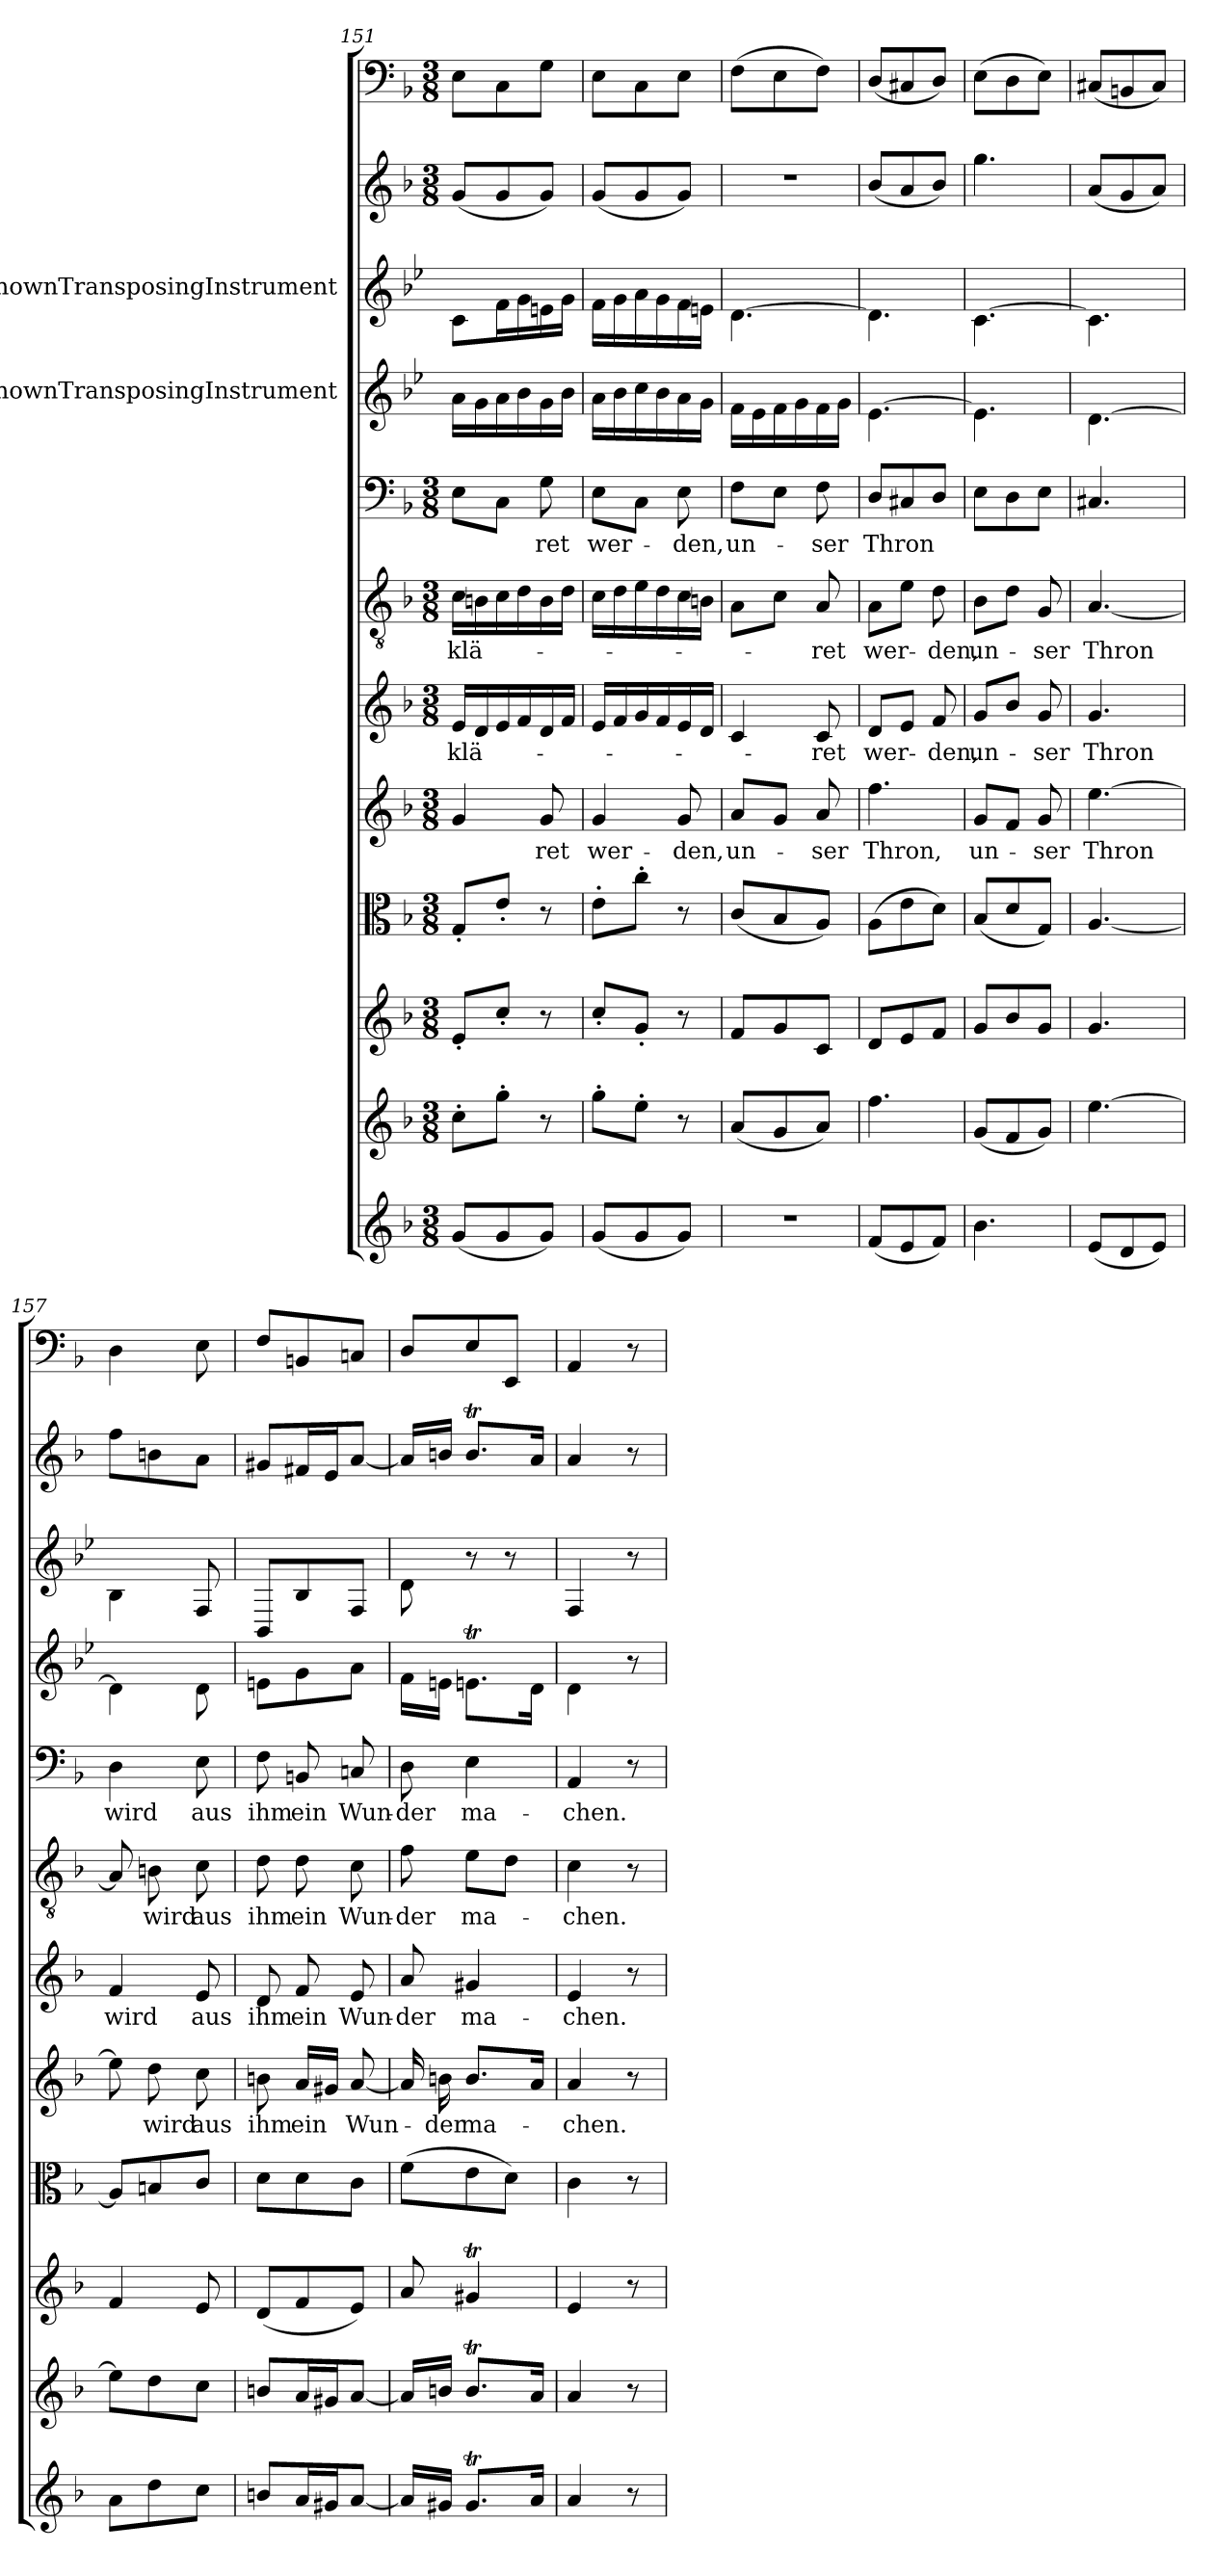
**kern	**kern	**kern	**kern	**kern	**text	**kern	**text	**kern	**text	**kern	**text	**kern	**kern	**kern	**kern
*part12	*part11	*part10	*part9	*part8	*part8	*part7	*part7	*part6	*part6	*part5	*part5	*part4	*part3	*part2	*part1
*staff12	*staff11	*staff10	*staff9	*staff8	*staff8	*staff7	*staff7	*staff6	*staff6	*staff5	*staff5	*staff4	*staff3	*staff2	*staff1
*	*	*	*	*	*	*	*	*	*	*	*	*I"UnknownTransposingInstrument	*I"UnknownTransposingInstrument	*	*
*clefG2	*clefG2	*clefG2	*clefC3	*clefG2	*	*clefG2	*	*clefGv2	*	*clefF4	*	*clefG2	*clefG2	*clefG2	*clefF4
*	*	*	*	*	*	*	*	*	*	*	*	*ITrd-4c-7	*ITrd-4c-7	*	*
*k[b-]	*k[b-]	*k[b-]	*k[b-]	*k[b-]	*	*k[b-]	*	*k[b-]	*	*k[b-]	*	*k[b-]	*k[b-]	*k[b-]	*k[b-]
*F:	*F:	*F:	*F:	*F:	*	*F:	*	*F:	*	*F:	*	*	*	*F:	*F:
*M3/8	*M3/8	*M3/8	*M3/8	*M3/8	*	*M3/8	*	*M3/8	*	*M3/8	*	*	*	*M3/8	*M3/8
=151	=151	=151	=151	=151	=151	=151	=151	=151	=151	=151	=151	=151	=151	=151	=151
(8g/L	8cc'\L	8e'/L	8G'/L	4g/	.	16e/LL	-klä-	16c\LL	-klä-	8E\L	.	16ee\LL	8g\L	(8g/L	8E\L
.	.	.	.	.	.	16d/	.	16Bn\	.	.	.	16dd\	.	.	.
8g/	8gg'\J	8cc'/J	8e'/J	.	.	16e/	.	16c\	.	8C\J	.	16ee\	16cc\L	8g/	8C\
.	.	.	.	.	.	16f/	.	16d\	.	.	.	16ff\	16dd\	.	.
8g/J)	8r	8r	8r	8g/	-ret	16d/	.	16B\	.	8G\	-ret	16dd\	16bn\	8g/J)	8G\J
.	.	.	.	.	.	16f/JJ	.	16d\JJ	.	.	.	16ff\JJ	16dd\JJ	.	.
=152	=152	=152	=152	=152	=152	=152	=152	=152	=152	=152	=152	=152	=152	=152	=152
(8g/L	8gg'\L	8cc'/L	8e'\L	4g/	wer-	16e/LL	.	16c\LL	.	8E\L	wer-	16ee\LL	16cc\LL	(8g/L	8E\L
.	.	.	.	.	.	16f/	.	16d\	.	.	.	16ff\	16dd\	.	.
8g/	8ee'\J	8g'/J	8cc'\J	.	.	16g/	.	16e\	.	8C\J	.	16gg\	16ee\	8g/	8C\
.	.	.	.	.	.	16f/	.	16d\	.	.	.	16ff\	16dd\	.	.
8g/J)	8r	8r	8r	8g/	-den,	16e/	.	16c\	.	8E\	-den,	16ee\	16cc\	8g/J)	8E\J
.	.	.	.	.	.	16d/JJ	.	16Bn\JJ	.	.	.	16dd\JJ	16bn\JJ	.	.
=153	=153	=153	=153	=153	=153	=153	=153	=153	=153	=153	=153	=153	=153	=153	=153
4.r	(8a/L	8f/L	(8c/L	8a/L	un-	4c/	.	8A\L	.	8F\L	un-	16cc\LL	[4.a\	4.r	(8F\L
.	.	.	.	.	.	.	.	.	.	.	.	16b-\	.	.	.
.	8g/	8g/	8B-/	8g/J	.	.	.	8c\J	.	8E\J	.	16cc\	.	.	8E\
.	.	.	.	.	.	.	.	.	.	.	.	16dd\	.	.	.
.	8a/J)	8c/J	8A/J)	8a/	-ser	8c/	-ret	8A/	-ret	8F\	-ser	16cc\	.	.	8F\J)
.	.	.	.	.	.	.	.	.	.	.	.	16dd\JJ	.	.	.
=154	=154	=154	=154	=154	=154	=154	=154	=154	=154	=154	=154	=154	=154	=154	=154
(8f/L	4.ff\	8d/L	(8A\L	4.ff\	Thron,	8d/L	wer-	8A\L	wer-	8D/L	Thron	[4.b-\	4.a\]	(8b-/L	(8D/L
8e/	.	8e/	8e\	.	.	8e/J	.	8e\J	.	8C#X/	.	.	.	8a/	8C#X/
8f/J)	.	8f/J	8d\J)	.	.	8f/	-den,	8d\	-den,	8D/J	.	.	.	8b-/J)	8D/J)
=155	=155	=155	=155	=155	=155	=155	=155	=155	=155	=155	=155	=155	=155	=155	=155
4.b-\	(8g/L	8g/L	(8B-/L	8g/L	un-	8g/L	un-	8B-\L	un-	8E\L	.	4.b-\]	[4.g\	4.gg\	(8E\L
.	8f/	8b-/	8d/	8f/J	.	8b-/J	.	8d\J	.	8D\	.	.	.	.	8D\
.	8g/J)	8g/J	8G/J)	8g/	-ser	8g/	-ser	8G/	-ser	8E\J	.	.	.	.	8E\J)
=156	=156	=156	=156	=156	=156	=156	=156	=156	=156	=156	=156	=156	=156	=156	=156
(8e/L	[4.ee\	4.g/	[4.A/	[4.ee\	Thron	4.g/	Thron	[4.A/	Thron	4.C#X/	.	[4.a\	4.g\]	(8a/L	(8C#X/L
8d/	.	.	.	.	.	.	.	.	.	.	.	.	.	8g/	8BBn/
8e/J)	.	.	.	.	.	.	.	.	.	.	.	.	.	8a/J)	8C#/J)
=157	=157	=157	=157	=157	=157	=157	=157	=157	=157	=157	=157	=157	=157	=157	=157
8a\L	8ee\L]	4f/	8A/L]	8ee\]	.	4f/	wird	8A/]	.	4D\	wird	4a\]	4f\	8ff\L	4D\
8dd\	8dd\	.	8Bn/	8dd\	wird	.	.	8Bn\	wird	.	.	.	.	8bn\	.
8cc\J	8cc\J	8e/	8c/J	8cc\	aus	8e/	aus	8c\	aus	8E\	aus	8a\	8c/	8a\J	8E\
=158	=158	=158	=158	=158	=158	=158	=158	=158	=158	=158	=158	=158	=158	=158	=158
8bn/L	8bn/L	(8d/L	8d\L	8bn\	ihm	8d/	ihm	8d\	ihm	8F\	ihm	8bn\L	8F/L	8g#X/L	8F/L
16a/L	16a/L	8f/	8d\	16a/LL	ein	8f/	ein	8d\	ein	8BBn/	ein	8dd\	8f/	16f#X/L	8BBn/
16g#X/J	16g#X/J	.	.	16g#X/JJ	.	.	.	.	.	.	.	.	.	16e/J	.
[8a/J	[8a/J	8e/J)	8c\J	[8a/	Wun-	8e/	Wun-	8c\	Wun-	8Cn/	Wun-	8ee\J	8c/J	[8a/J	8Cn/J
=159	=159	=159	=159	=159	=159	=159	=159	=159	=159	=159	=159	=159	=159	=159	=159
16a/LL]	16a/LL]	8a/	(8f\L	16a/]	.	8a/	-der	8f\	-der	8D\	-der	16cc\LL	8a\	16a/LL]	8D/L
16g#X/JJ	16bn/JJ	.	.	16bn\	-der	.	.	.	.	.	.	16bn\JJ	.	16bn/JJ	.
8.g#t/L	8.bt/L	4g#Xt/	8e\	8.b/L	ma-	4g#X/	ma-	8e\L	ma-	4E\	ma-	8.bnt\L	8r	8.bt/L	8E/
.	.	.	8d\J)	.	.	.	.	8d\J	.	.	.	.	8r	.	8EE/J
16a/Jk	16a/Jk	.	.	16a/Jk	.	.	.	.	.	.	.	16a\Jk	.	16a/Jk	.
=160	=160	=160	=160	=160	=160	=160	=160	=160	=160	=160	=160	=160	=160	=160	=160
4a/	4a/	4e/	4c\	4a/	-chen.	4e/	-chen.	4c\	-chen.	4AA/	-chen.	4a\	4c/	4a/	4AA/
8r	8r	8r	8r	8r	.	8r	.	8r	.	8r	.	8r	8r	8r	8r
=	=	=	=	=	=	=	=	=	=	=	=	=	=	=	=
*-	*-	*-	*-	*-	*-	*-	*-	*-	*-	*-	*-	*-	*-	*-	*-
